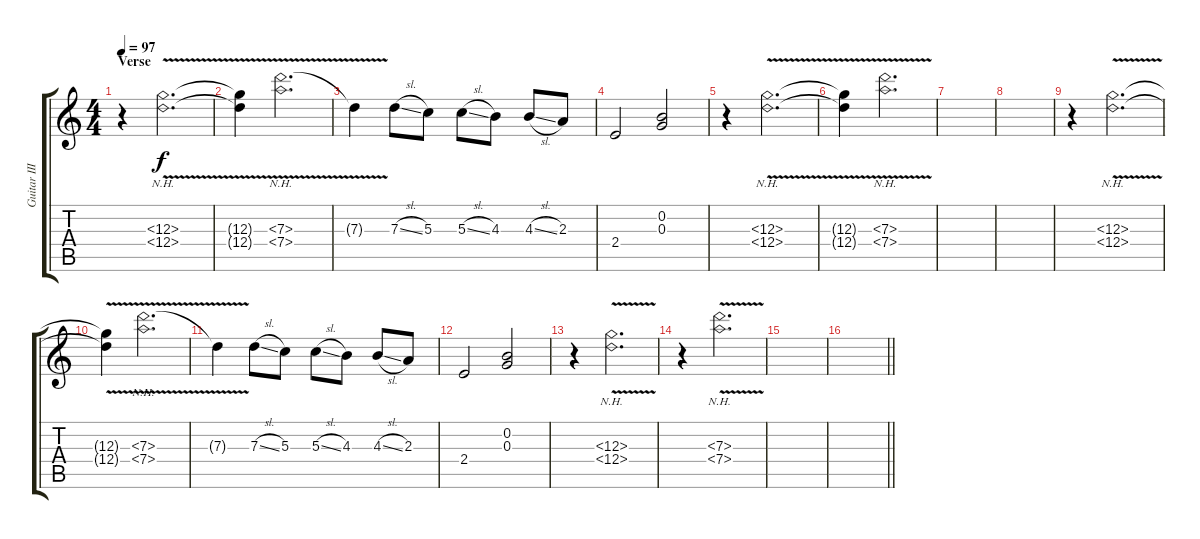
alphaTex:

\track ("Guitar III (Lead)" "Guitar III") {instrument electricguitarjazz}
\staff {score tabs}
\tuning (E4 B3 G3 D3 A2 E2) {hide}
\ts (4 4)
\section ("" "Verse")
\tempo 97
\clef g2
\ks c
r.4{dy f} (12.3{nh} 12.4{nh v}).2{d} |
(12.3{t} 12.4{t}).4 (7.3{nh v} 7.4{nh}).2{d} |
7.3{t}.4 7.3{sl}.8 5.3.8 5.3{sl}.8 4.3.8 4.3{sl}.8 2.3.8 |
2.4.2 (0.2 0.3).2 |
r.4 (12.3{nh} 12.4{nh v}).2{d} |
(12.3{t} 12.4{t}).4 (7.3{nh v} 7.4{nh}).2{d} |
|
|
r.4 (12.3{nh} 12.4{nh v}).2{d} |
(12.3{t} 12.4{t}).4 (7.3{nh v} 7.4{nh}).2{d} |
7.3{t}.4 7.3{sl}.8 5.3.8 5.3{sl}.8 4.3.8 4.3{sl}.8 2.3.8 |
2.4.2 (0.2 0.3).2 |
r.4 (12.3{nh} 12.4{nh v}).2{d} |
r.4 (7.3{nh v} 7.4{nh}).2{d} |
|
\barLineRight lightlight
